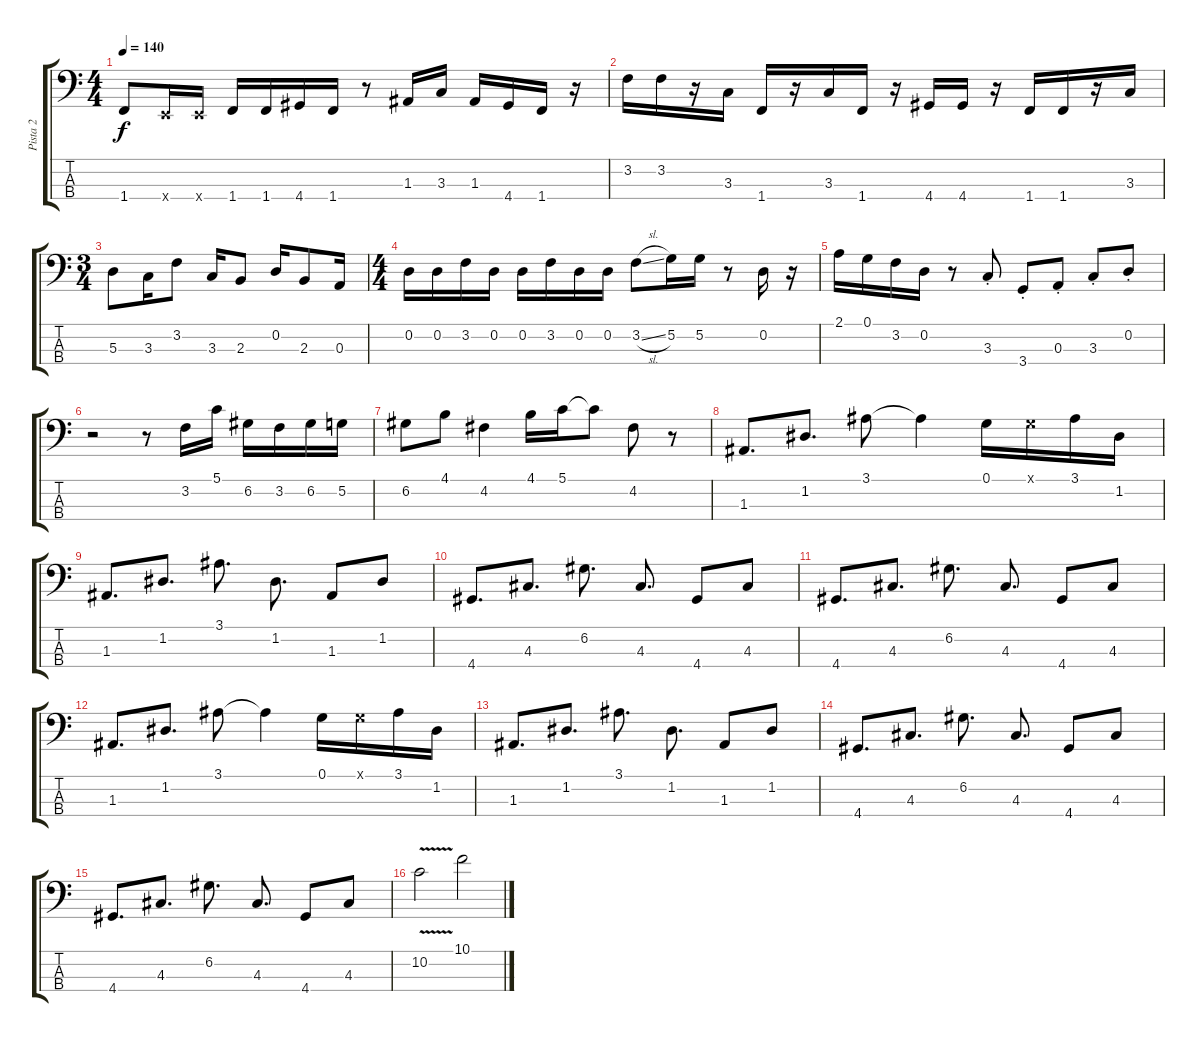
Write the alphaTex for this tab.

\track ("Pista 2" "Pista 2") {instrument electricbassfinger}
\staff {score tabs}
\tuning (G2 D2 A1 E1) {hide}
\ts (4 4)
\tempo 140
\clef f4
\ks c
1.4.8{dy f} 0.4{x}.16 0.4{x}.16 1.4.16 1.4.16 4.4.16 1.4.16 r.8 1.3.16 3.3.16 1.3.16 4.4.16 1.4.16 r.16 |
3.2.16 3.2.16 r.16 3.3.16 1.4.16 r.16 3.3.16 1.4.16 r.16 4.4.16 4.4.16 r.16 1.4.16 1.4.16 r.16 3.3.16 |
\ts (3 4)
5.3.8 3.3.16 3.2.8 3.3.16 2.3.8 0.2.16 2.3.8 0.3.16 |
\ts (4 4)
0.2.16 0.2.16 3.2.16 0.2.16 0.2.16 3.2.16 0.2.16 0.2.16 3.2{sl}.8 5.2.16 5.2.16 r.8 0.2.16 r.16 |
2.1.16 0.1.16 3.2.16 0.2.16 r.8 3.3{st}.8 3.4{st}.8 0.3{st}.8 3.3{st}.8 0.2{st}.8 |
r.2 r.8 3.2.16 5.1.16 6.2.16 3.2.16 6.2.16 5.2.16 |
6.2.8 4.1.8 4.2.4 4.1.16 5.1.16 5.1{t}.8 4.2.8 r.8 |
1.3.8{d instrument electricbassfinger} 1.2.8{d} 3.1.8 3.1{t}.4 0.1.16 0.1{x}.16 3.1.16 1.2.16 |
1.3.8{d} 1.2.8{d} 3.1.8{d} 1.2.8{d} 1.3.8 1.2.8 |
4.4.8{d} 4.3.8{d} 6.2.8{d} 4.3.8{d} 4.4.8 4.3.8 |
4.4.8{d} 4.3.8{d} 6.2.8{d} 4.3.8{d} 4.4.8 4.3.8 |
1.3.8{d instrument electricbassfinger} 1.2.8{d} 3.1.8 3.1{t}.4 0.1.16 0.1{x}.16 3.1.16 1.2.16 |
1.3.8{d} 1.2.8{d} 3.1.8{d} 1.2.8{d} 1.3.8 1.2.8 |
4.4.8{d} 4.3.8{d} 6.2.8{d} 4.3.8{d} 4.4.8 4.3.8 |
4.4.8{d} 4.3.8{d} 6.2.8{d} 4.3.8{d} 4.4.8 4.3.8 |
10.2{v}.2 10.1.2
